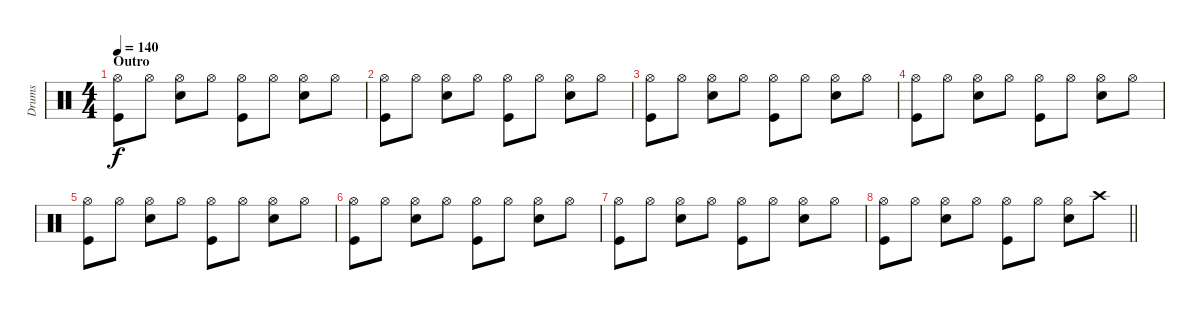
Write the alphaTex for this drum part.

\track ("Drums" "Drums") {instrument percussion}
\staff {score}
\articulation defaults
\ts (4 4)
\section ("" "Outro")
\tempo 140
\clef neutral
\ks c
("Kick (hit)" "Hi-Hat (open)").8{dy f} "Hi-Hat (open)".8 ("Snare (hit) 2" "Hi-Hat (open)").8 "Hi-Hat (open)".8 ("Kick (hit)" "Hi-Hat (open)").8 "Hi-Hat (open)".8 ("Snare (hit) 2" "Hi-Hat (open)").8 "Hi-Hat (open)".8 |
("Kick (hit)" "Hi-Hat (open)").8 "Hi-Hat (open)".8 ("Snare (hit) 2" "Hi-Hat (open)").8 "Hi-Hat (open)".8 ("Kick (hit)" "Hi-Hat (open)").8 "Hi-Hat (open)".8 ("Snare (hit) 2" "Hi-Hat (open)").8 "Hi-Hat (open)".8 |
("Kick (hit)" "Hi-Hat (open)").8 "Hi-Hat (open)".8 ("Snare (hit) 2" "Hi-Hat (open)").8 "Hi-Hat (open)".8 ("Kick (hit)" "Hi-Hat (open)").8 "Hi-Hat (open)".8 ("Snare (hit) 2" "Hi-Hat (open)").8 "Hi-Hat (open)".8 |
("Kick (hit)" "Hi-Hat (open)").8 "Hi-Hat (open)".8 ("Snare (hit) 2" "Hi-Hat (open)").8 "Hi-Hat (open)".8 ("Kick (hit)" "Hi-Hat (open)").8 "Hi-Hat (open)".8 ("Snare (hit) 2" "Hi-Hat (open)").8 "Hi-Hat (open)".8 |
("Kick (hit)" "Hi-Hat (open)").8 "Hi-Hat (open)".8 ("Snare (hit) 2" "Hi-Hat (open)").8 "Hi-Hat (open)".8 ("Kick (hit)" "Hi-Hat (open)").8 "Hi-Hat (open)".8 ("Snare (hit) 2" "Hi-Hat (open)").8 "Hi-Hat (open)".8 |
("Kick (hit)" "Hi-Hat (open)").8 "Hi-Hat (open)".8 ("Snare (hit) 2" "Hi-Hat (open)").8 "Hi-Hat (open)".8 ("Kick (hit)" "Hi-Hat (open)").8 "Hi-Hat (open)".8 ("Snare (hit) 2" "Hi-Hat (open)").8 "Hi-Hat (open)".8 |
("Kick (hit)" "Hi-Hat (open)").8 "Hi-Hat (open)".8 ("Snare (hit) 2" "Hi-Hat (open)").8 "Hi-Hat (open)".8 ("Kick (hit)" "Hi-Hat (open)").8 "Hi-Hat (open)".8 ("Snare (hit) 2" "Hi-Hat (open)").8 "Hi-Hat (open)".8 |
\barLineRight lightlight
("Kick (hit)" "Hi-Hat (open)").8 "Hi-Hat (open)".8 ("Snare (hit) 2" "Hi-Hat (open)").8 "Hi-Hat (open)".8 ("Kick (hit)" "Hi-Hat (open)").8 "Hi-Hat (open)".8 ("Snare (hit) 2" "Hi-Hat (open)").8 "Crash high (hit)".8
